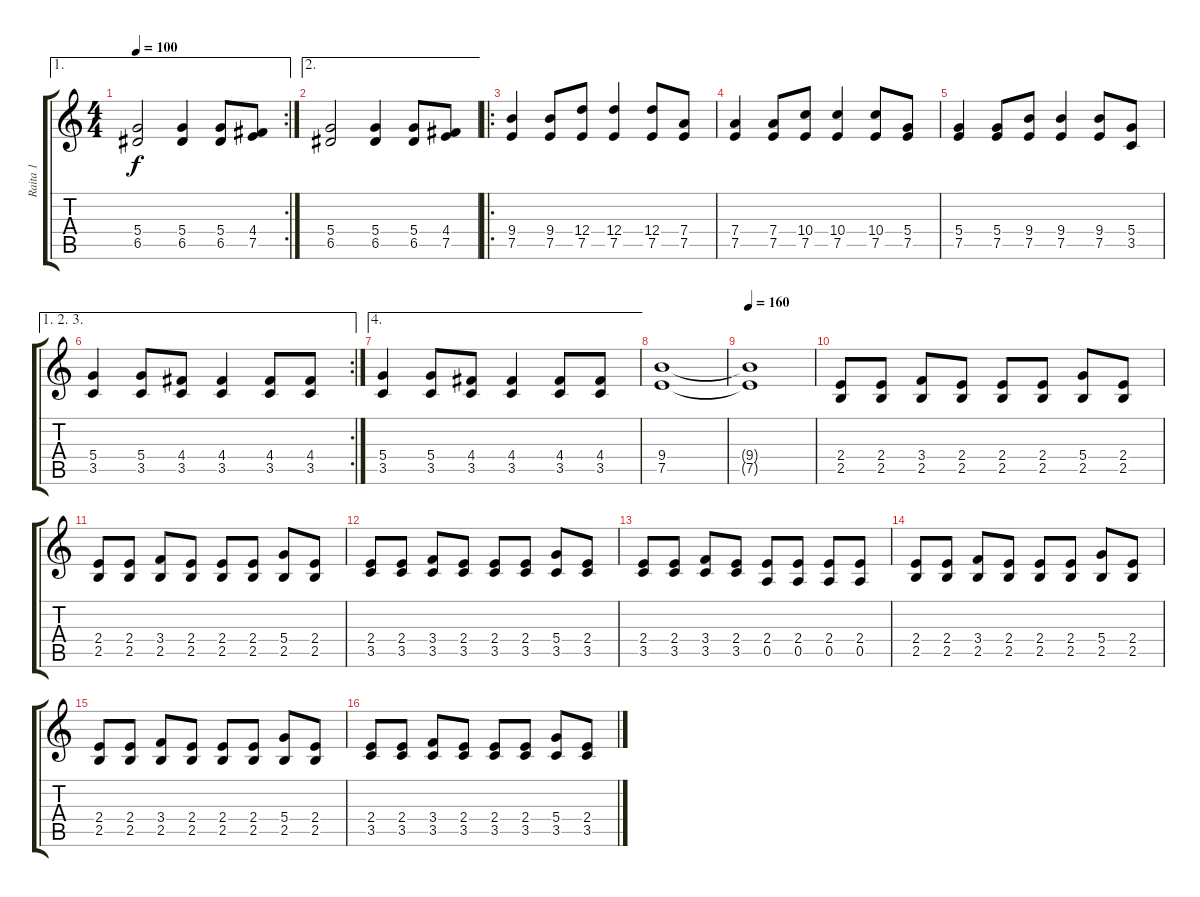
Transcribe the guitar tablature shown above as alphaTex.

\track ("Raita 1" "Raita 1") {instrument overdrivenguitar}
\staff {score tabs}
\tuning (E4 B3 G3 D3 A2 E2) {hide}
\ae 1
\rc 2
\ts (4 4)
\tempo 100
\clef g2
\ks c
(5.4 6.5).2{dy f} (5.4 6.5).4 (5.4 6.5).8 (4.4 7.5).8 |
\ae 2
(5.4 6.5).2 (5.4 6.5).4 (5.4 6.5).8 (4.4 7.5).8 |
\ro
(9.4 7.5).4 (9.4 7.5).8 (12.4 7.5).8 (12.4 7.5).4 (12.4 7.5).8 (7.4 7.5).8 |
(7.4 7.5).4 (7.4 7.5).8 (10.4 7.5).8 (10.4 7.5).4 (10.4 7.5).8 (5.4 7.5).8 |
(5.4 7.5).4 (5.4 7.5).8 (9.4 7.5).8 (9.4 7.5).4 (9.4 7.5).8 (5.4 3.5).8 |
\ae (1 2 3)
\rc 2
(5.4 3.5).4 (5.4 3.5).8 (4.4 3.5).8 (4.4 3.5).4 (4.4 3.5).8 (4.4 3.5).8 |
\ae 4
(5.4 3.5).4 (5.4 3.5).8 (4.4 3.5).8 (4.4 3.5).4 (4.4 3.5).8 (4.4 3.5).8 |
(9.4 7.5).1 |
\tempo 160
(9.4{t} 7.5{t}).1 |
(2.4 2.5).8 (2.4 2.5).8 (3.4 2.5).8 (2.4 2.5).8 (2.4 2.5).8 (2.4 2.5).8 (5.4 2.5).8 (2.4 2.5).8 |
(2.4 2.5).8 (2.4 2.5).8 (3.4 2.5).8 (2.4 2.5).8 (2.4 2.5).8 (2.4 2.5).8 (5.4 2.5).8 (2.4 2.5).8 |
(2.4 3.5).8 (2.4 3.5).8 (3.4 3.5).8 (2.4 3.5).8 (2.4 3.5).8 (2.4 3.5).8 (5.4 3.5).8 (2.4 3.5).8 |
(2.4 3.5).8 (2.4 3.5).8 (3.4 3.5).8 (2.4 3.5).8 (2.4 0.5).8 (2.4 0.5).8 (2.4 0.5).8 (2.4 0.5).8 |
(2.4 2.5).8 (2.4 2.5).8 (3.4 2.5).8 (2.4 2.5).8 (2.4 2.5).8 (2.4 2.5).8 (5.4 2.5).8 (2.4 2.5).8 |
(2.4 2.5).8 (2.4 2.5).8 (3.4 2.5).8 (2.4 2.5).8 (2.4 2.5).8 (2.4 2.5).8 (5.4 2.5).8 (2.4 2.5).8 |
(2.4 3.5).8 (2.4 3.5).8 (3.4 3.5).8 (2.4 3.5).8 (2.4 3.5).8 (2.4 3.5).8 (5.4 3.5).8 (2.4 3.5).8
